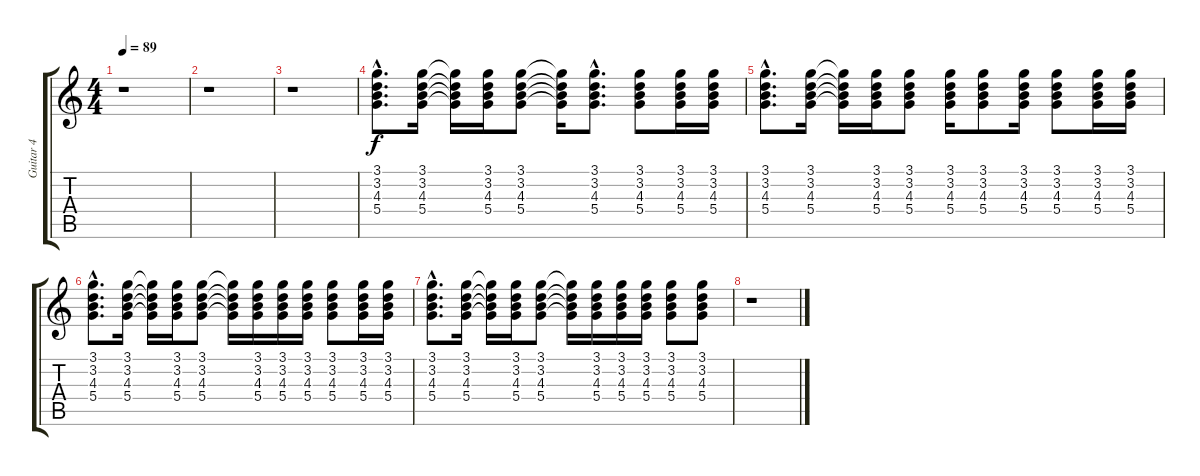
\track ("Guitar 4" "Guitar 4") {instrument acousticguitarsteel}
\staff {score tabs}
\tuning (E4 B3 G3 D3 A2 E2) {hide}
\ts (4 4)
\tempo 89
\clef g2
\ks c
r.1{dy f} |
r.1 |
r.1 |
(3.1{hac} 3.2{hac} 4.3{hac} 5.4{hac}).8{d} (3.1 3.2 4.3 5.4).16 (3.1{t} 3.2{t} 4.3{t} 5.4{t}).16 (3.1 3.2 4.3 5.4).16 (3.1 3.2 4.3 5.4).8 (3.1{t} 3.2{t} 4.3{t} 5.4{t}).16 (3.1{hac} 3.2{hac} 4.3{hac} 5.4{hac}).8{d} (3.1 3.2 4.3 5.4).8 (3.1 3.2 4.3 5.4).16 (3.1 3.2 4.3 5.4).16 |
(3.1{hac} 3.2{hac} 4.3{hac} 5.4{hac}).8{d} (3.1 3.2 4.3 5.4).16 (3.1{t} 3.2{t} 4.3{t} 5.4{t}).16 (3.1 3.2 4.3 5.4).16 (3.1 3.2 4.3 5.4).8 (3.1 3.2 4.3 5.4).16 (3.1 3.2 4.3 5.4).8 (3.1 3.2 4.3 5.4).16 (3.1 3.2 4.3 5.4).8 (3.1 3.2 4.3 5.4).16 (3.1 3.2 4.3 5.4).16 |
(3.1{hac} 3.2{hac} 4.3{hac} 5.4{hac}).8{d} (3.1 3.2 4.3 5.4).16 (3.1{t} 3.2{t} 4.3{t} 5.4{t}).16 (3.1 3.2 4.3 5.4).16 (3.1 3.2 4.3 5.4).8 (3.1{t} 3.2{t} 4.3{t} 5.4{t}).16 (3.1 3.2 4.3 5.4).16 (3.1 3.2 4.3 5.4).16 (3.1 3.2 4.3 5.4).16 (3.1 3.2 4.3 5.4).8 (3.1 3.2 4.3 5.4).16 (3.1 3.2 4.3 5.4).16 |
(3.1{hac} 3.2{hac} 4.3{hac} 5.4{hac}).8{d} (3.1 3.2 4.3 5.4).16 (3.1{t} 3.2{t} 4.3{t} 5.4{t}).16 (3.1 3.2 4.3 5.4).16 (3.1 3.2 4.3 5.4).8 (3.1{t} 3.2{t} 4.3{t} 5.4{t}).16 (3.1 3.2 4.3 5.4).16 (3.1 3.2 4.3 5.4).16 (3.1 3.2 4.3 5.4).16 (3.1 3.2 4.3 5.4).8 (3.1 3.2 4.3 5.4).8 |
r.1
